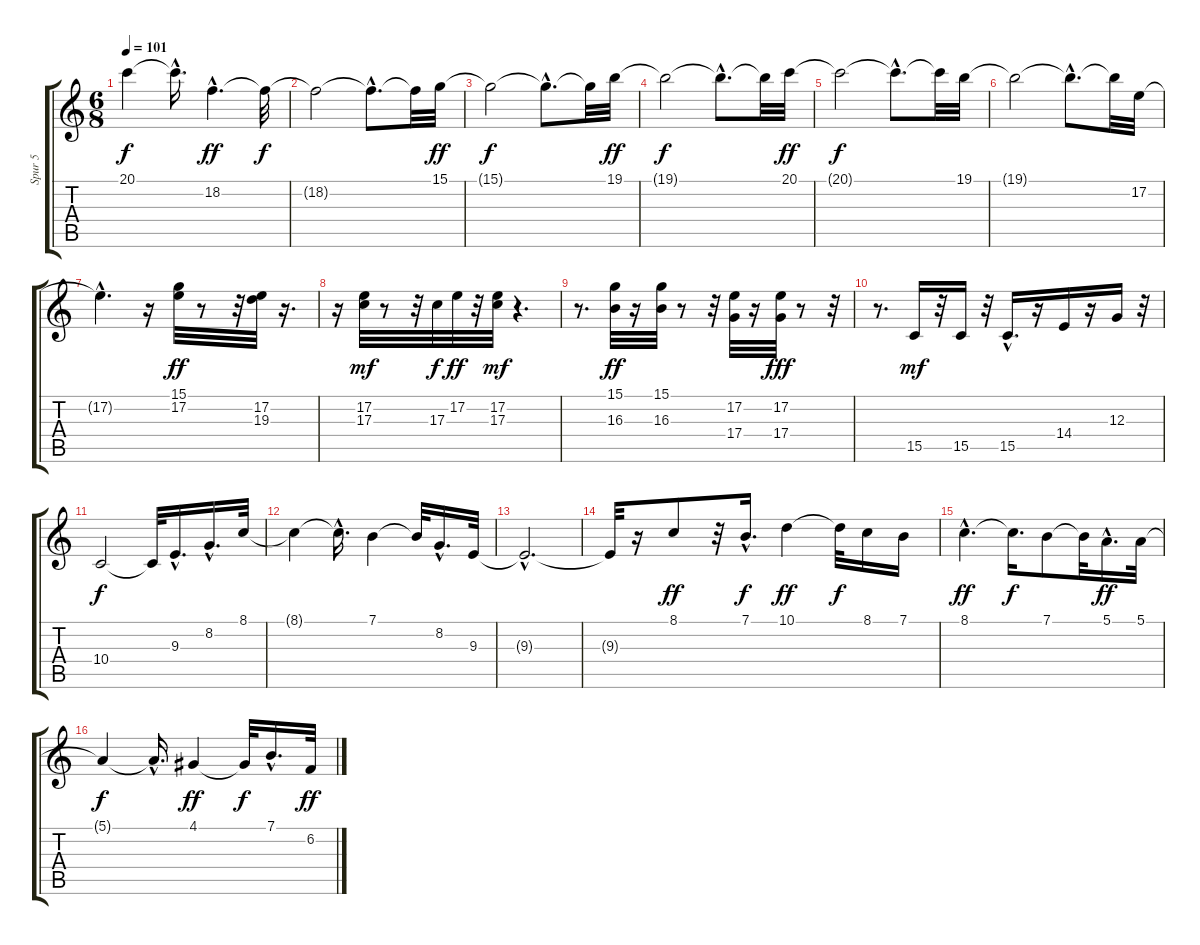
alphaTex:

\track ("Spur 5" "Spur 5") {instrument flute}
\staff {score tabs}
\tuning (E4 B3 G3 D3 A2 E2) {hide}
\ts (6 8)
\tempo 101
\clef g2
\ks c
20.1{t}.4{dy f} 20.1{hac t}.16{d} 18.2{hac}.4{d dy ff} 18.2{t}.32{dy f} |
18.2{t}.2 18.2{hac t}.8{d} 18.2{t}.32 15.1.32{dy ff} |
15.1{t}.2{dy f} 15.1{hac t}.8{d} 15.1{t}.32 19.1.32{dy ff} |
19.1{t}.2{dy f} 19.1{hac t}.8{d} 19.1{t}.32 20.1.32{dy ff} |
20.1{t}.2{dy f} 20.1{hac t}.8{d} 20.1{t}.32 19.1.32 |
19.1{t}.2 19.1{hac t}.8{d} 19.1{t}.32 17.2.32 |
17.2{hac t}.4{d} r.16 (15.1 17.2).32{dy ff} r.8 r.32 (17.2 19.3).32 r.16{d} |
r.16 (17.2 17.3).32{dy mf} r.8 r.32 17.3.32{dy f} 17.2.32{dy ff} r.32 (17.2 17.3).32{dy mf} r.4{d} |
r.8{d} (15.1 16.3).32{dy ff} r.16 (15.1 16.3).32 r.8 r.32 (17.2 17.4).32 r.16 (17.2 17.4).32{dy fff} r.8 r.32 |
r.8{d} 15.5.16{dy mf} r.32 15.5.16 r.32 15.5{hac}.16{d} r.16 14.4.16 r.16 12.3.16 r.32 |
10.4.2{dy f} 10.4{t}.32 9.3{hac}.16{d} 8.2{hac}.16{d} 8.1.32 |
8.1{t}.4 8.1{hac t}.16{d} 7.1.4 7.1{t}.32 8.2{hac}.16{d} 9.3.32 |
9.3{hac t}.2{d} |
9.3{t}.32 r.16 8.1.8{dy ff} r.32 7.1{hac}.16{d dy f} 10.1.4{dy ff} 10.1{t}.32{dy f} 8.1.16 7.1.16 |
8.1{hac}.4{d dy ff} 8.1{t}.16{d dy f} 7.1.8 7.1{t}.32 5.1{hac}.16{d dy ff} 5.1.32 |
5.1{t}.4{dy f} 5.1{hac t}.16{d} 4.1.4{dy ff} 4.1{t}.32{dy f} 7.1{hac}.16{d} 6.2.32{dy ff}
